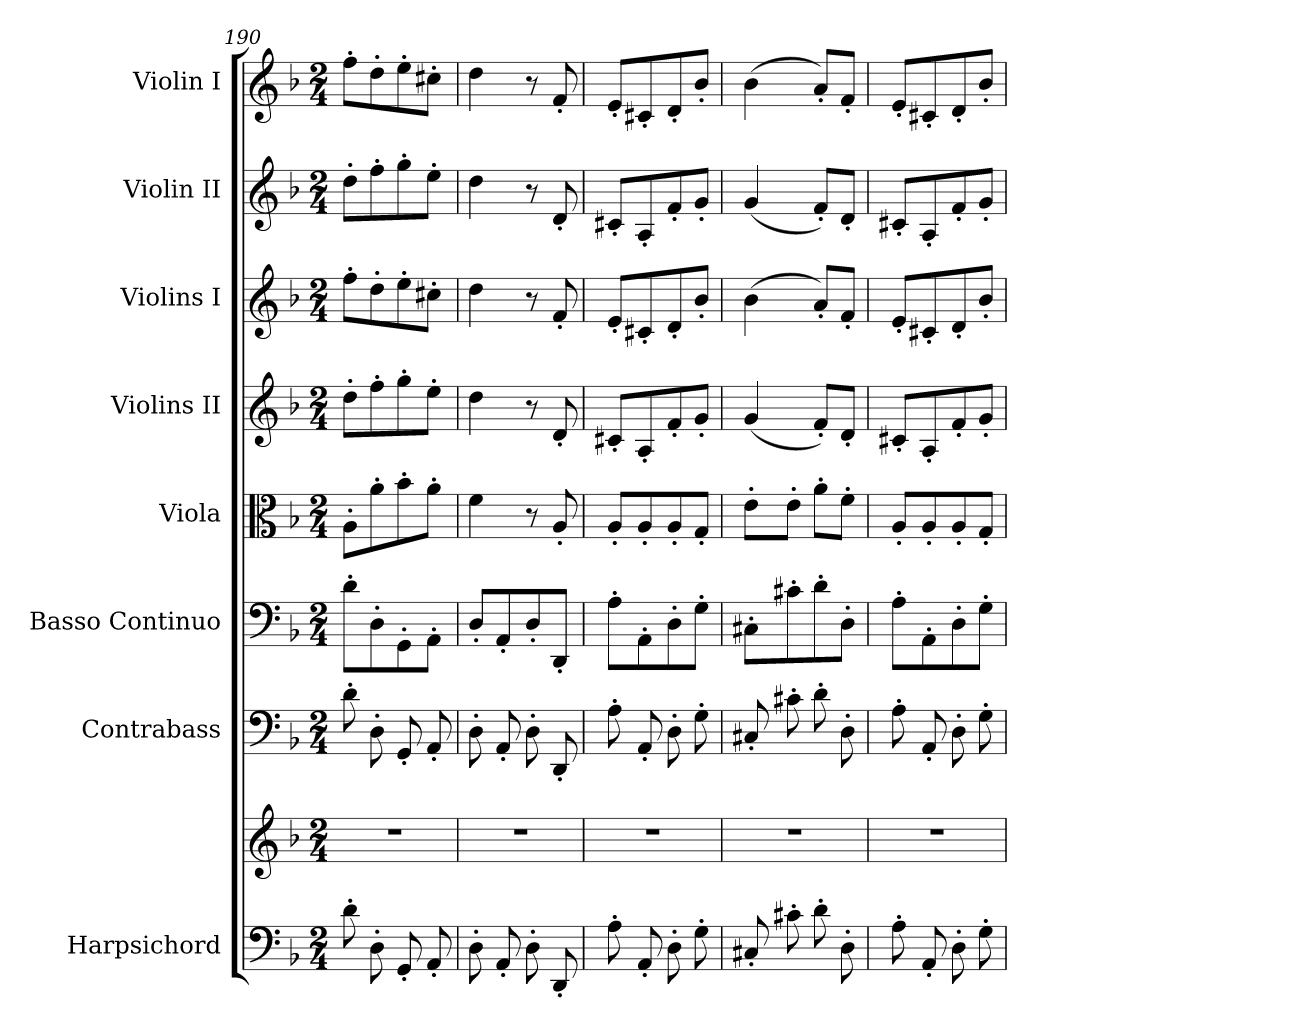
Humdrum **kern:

**kern	**kern	**kern	**kern	**kern	**kern	**kern	**kern	**kern
*part8	*part8	*part7	*part6	*part5	*part4	*part3	*part2	*part1
*staff9	*staff8	*staff7	*staff6	*staff5	*staff4	*staff3	*staff2	*staff1
*I"Harpsichord	*	*I"Contrabass	*I"Basso Continuo	*I"Viola	*I"Violins II	*I"Violins I	*I"Violin II	*I"Violin I
*I'Hch.	*	*I'Cb.	*I'B.C.	*I'Vla.	*I'Vlns. II	*I'Vlns. I	*I'Vln. II	*I'Vln. I
!!LO:PB:g=z
*clefF4	*clefG2	*clefF4	*clefF4	*clefC3	*clefG2	*clefG2	*clefG2	*clefG2
*	*	*ITrd7c12	*	*	*	*	*	*
*k[b-]	*k[b-]	*k[b-]	*k[b-]	*k[b-]	*k[b-]	*k[b-]	*k[b-]	*k[b-]
*M2/4	*M2/4	*M2/4	*M2/4	*M2/4	*M2/4	*M2/4	*M2/4	*M2/4
=190	=190	=190	=190	=190	=190	=190	=190	=190
8d'\	2r	8D'\	8d'\L	8A'\L	8dd'\L	8ff'\L	8dd'\L	8ff'\L
8D'\	.	8DD'\	8D'\	8a'\	8ff'\	8dd'\	8ff'\	8dd'\
8GG'/	.	8GGG'/	8GG'\	8b-'\	8gg'\	8ee'\	8gg'\	8ee'\
8AA'/	.	8AAA'/	8AA'\J	8a'\J	8ee'\J	8cc#X'\J	8ee'\J	8cc#X'\J
=191	=191	=191	=191	=191	=191	=191	=191	=191
8D'\	2r	8DD'\	8D'/L	4f\	4dd\	4dd\	4dd\	4dd\
8AA'/	.	8AAA'/	8AA'/	.	.	.	.	.
8D'\	.	8DD'\	8D'/	8r	8r	8r	8r	8r
8DD'/	.	8DDD'/	8DD'/J	8A'/	8d'/	8f'/	8d'/	8f'/
=192	=192	=192	=192	=192	=192	=192	=192	=192
8A'\	2r	8AA'\	8A'\L	8A'/L	8c#X'/L	8e'/L	8c#X'/L	8e'/L
8AA'/	.	8AAA'/	8AA'\	8A'/	8A'/	8c#X'/	8A'/	8c#X'/
8D'\	.	8DD'\	8D'\	8A'/	8f'/	8d'/	8f'/	8d'/
8G'\	.	8GG'\	8G'\J	8G'/J	8g'/J	8b-'/J	8g'/J	8b-'/J
=193	=193	=193	=193	=193	=193	=193	=193	=193
8C#X'/	2r	8CC#X'/	8C#X'\L	8e'\L	(<4g/	(>4b-\	(<4g/	(>4b-\
8c#X'\	.	8C#X'\	8c#X'\	8e'\J	.	.	.	.
8d'\	.	8D'\	8d'\	8a'\L	8f'/L)	8a'/L)	8f'/L)	8a'/L)
8D'\	.	8DD'\	8D'\J	8f'\J	8d'/J	8f'/J	8d'/J	8f'/J
=194	=194	=194	=194	=194	=194	=194	=194	=194
8A'\	2r	8AA'\	8A'\L	8A'/L	8c#X'/L	8e'/L	8c#X'/L	8e'/L
8AA'/	.	8AAA'/	8AA'\	8A'/	8A'/	8c#X'/	8A'/	8c#X'/
8D'\	.	8DD'\	8D'\	8A'/	8f'/	8d'/	8f'/	8d'/
8G'\	.	8GG'\	8G'\J	8G'/J	8g'/J	8b-'/J	8g'/J	8b-'/J
=	=	=	=	=	=	=	=	=
*-	*-	*-	*-	*-	*-	*-	*-	*-
